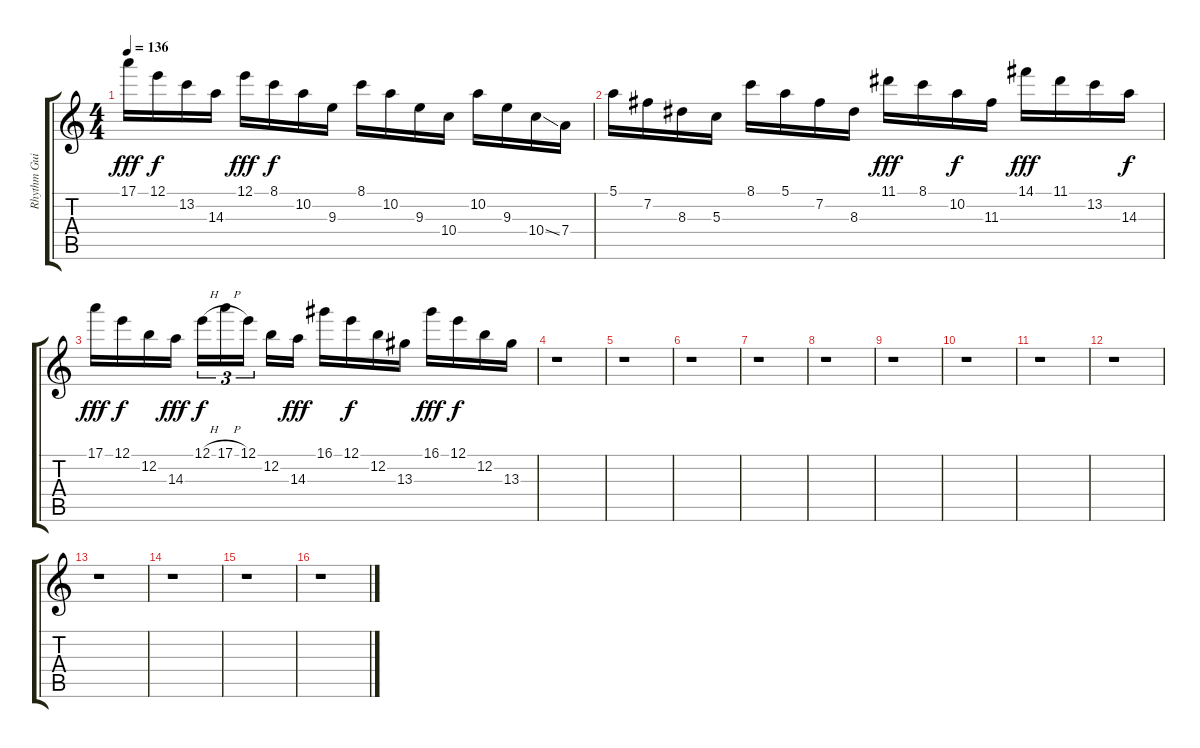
\track ("Rhythm Guitar" "Rhythm Gui") {instrument overdrivenguitar}
\staff {score tabs}
\tuning (E4 B3 G3 D3 A2 E2) {hide}
\ts (4 4)
\tempo 136
\clef g2
\ks c
17.1.16{dy fff} 12.1.16{dy f} 13.2.16 14.3.16 12.1.16{dy fff} 8.1.16{dy f} 10.2.16 9.3.16 8.1.16 10.2.16 9.3.16 10.4.16 10.2.16 9.3.16 10.4{ss}.16 7.4.16 |
5.1.16 7.2.16 8.3.16 5.3.16 8.1.16 5.1.16 7.2.16 8.3.16 11.1.16{dy fff} 8.1.16 10.2.16{dy f} 11.3.16 14.1.16{dy fff} 11.1.16 13.2.16 14.3.16{dy f} |
17.1.16{dy fff} 12.1.16{dy f} 12.2.16 14.3.16{dy fff} 12.1{h}.16{tu (3 2) dy f} 17.1{h}.16{tu (3 2)} 12.1.16{tu (3 2)} 12.2.16 14.3.16{dy fff} 16.1.16 12.1.16{dy f} 12.2.16 13.3.16 16.1.16{dy fff} 12.1.16{dy f} 12.2.16 13.3.16 |
r.1 |
r.1 |
r.1 |
r.1 |
r.1 |
r.1 |
r.1 |
r.1 |
r.1 |
r.1 |
r.1 |
r.1 |
r.1
